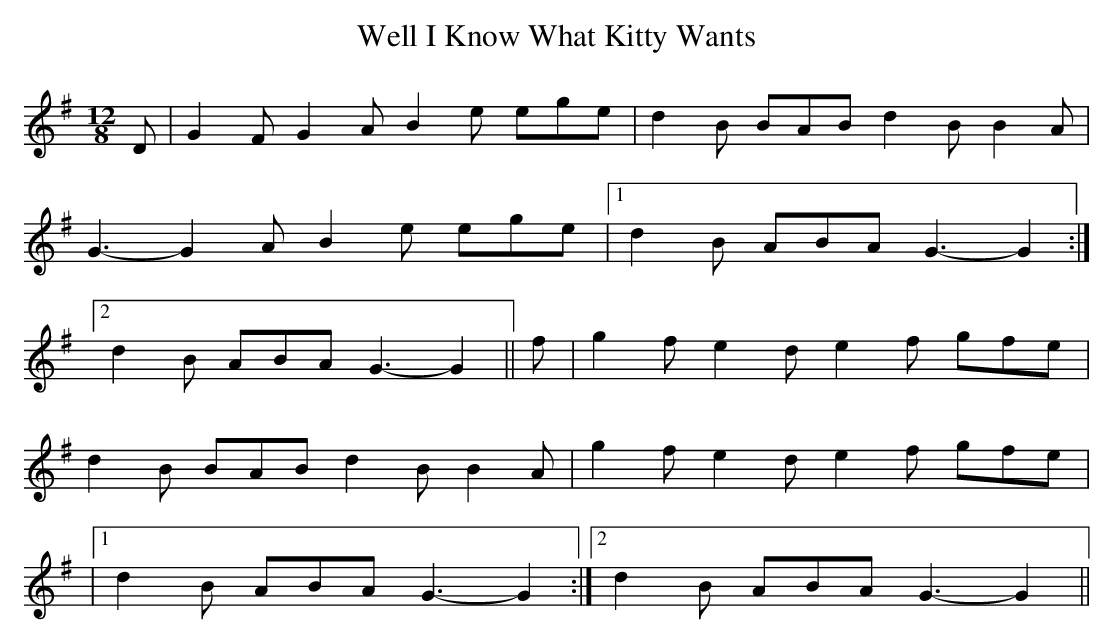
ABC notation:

X:1
T: Well I Know What Kitty Wants
L: 1/8
M: 12/8
K: G
D | G2 F G2 A B2 e ege | d2 B BAB d2 B B2 A |
G3-G2 A B2 e ege |1 d2 B ABA G3-G2 :|2
d2 B ABA G3-G2 || f | g2 f e2 d e2 f gfe |
d2 B BAB d2 B B2 A | g2 f e2 d e2 f gfe |
|1 d2 B ABA G3-G2 :|2 d2 B ABA G3-G2 ||
